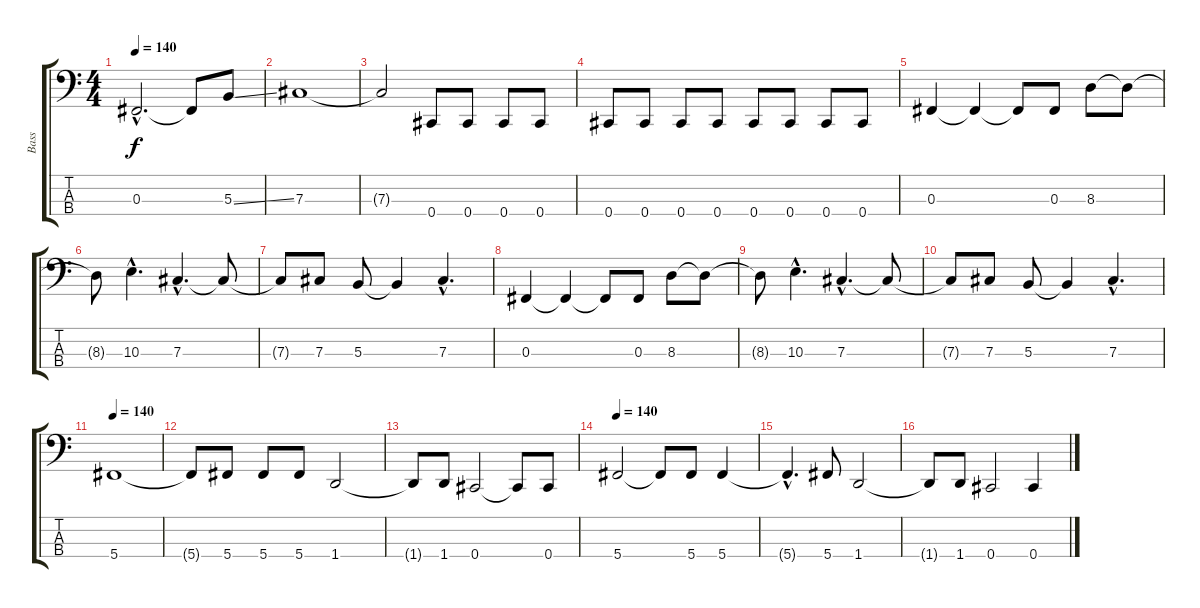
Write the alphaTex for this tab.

\track ("Bass" "Bass") {instrument electricbassfinger}
\staff {score tabs}
\tuning (E2 B1 Gb1 Db1) {hide}
\ts (4 4)
\tempo 140
\clef f4
\ks c
0.3{hac t}.2{d dy f} 0.3{t}.8 5.3{ss}.8 |
7.3.1 |
7.3{t}.2 0.4.8 0.4.8 0.4.8 0.4.8 |
0.4.8 0.4.8 0.4.8 0.4.8 0.4.8 0.4.8 0.4.8 0.4.8 |
0.3.4 0.3{t}.4 0.3{t}.8 0.3.8 8.3.8 8.3{t}.8 |
8.3{t}.8 10.3{hac}.4{d} 7.3{hac}.4{d} 7.3{t}.8 |
7.3{t}.8 7.3.8 5.3.8 5.3{t}.4 7.3{hac}.4{d} |
0.3.4 0.3{t}.4 0.3{t}.8 0.3.8 8.3.8 8.3{t}.8 |
8.3{t}.8 10.3{hac}.4{d} 7.3{hac}.4{d} 7.3{t}.8 |
7.3{t}.8 7.3.8 5.3.8 5.3{t}.4 7.3{hac}.4{d} |
\tempo 140
5.4.1 |
5.4{t}.8 5.4.8 5.4.8 5.4.8 1.4.2 |
1.4{t}.8 1.4.8 0.4.2 0.4{t}.8 0.4.8 |
\tempo 140
5.4.2 5.4{t}.8 5.4.8 5.4.4 |
5.4{hac t}.4{d} 5.4.8 1.4.2 |
1.4{t}.8 1.4.8 0.4.2 0.4.4
